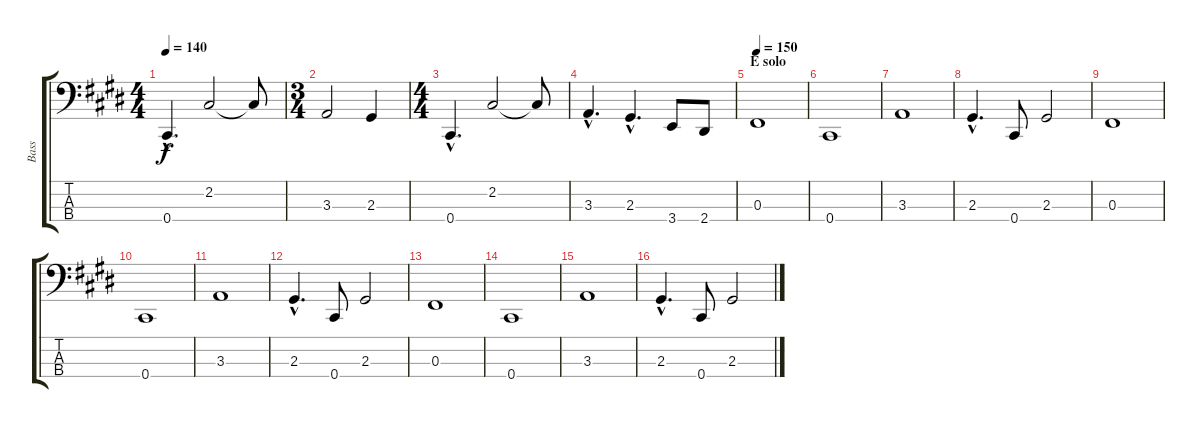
\track ("Bass" "Bass") {instrument electricbassfinger}
\staff {score tabs}
\tuning (E2 B1 Gb1 Db1) {hide}
\ts (4 4)
\tempo 140
\clef f4
\ks e
0.4{hac}.4{d dy f} 2.2.2 2.2{t}.8 |
\ts (3 4)
3.3.2 2.3.4 |
\ts (4 4)
0.4{hac}.4{d} 2.2.2 2.2{t}.8 |
3.3{hac}.4{d} 2.3{hac}.4{d} 3.4.8 2.4.8 |
\section ("" "E solo")
\tempo 150
0.3.1 |
0.4.1 |
3.3.1 |
2.3{hac}.4{d} 0.4.8 2.3.2 |
0.3.1 |
0.4.1 |
3.3.1 |
2.3{hac}.4{d} 0.4.8 2.3.2 |
0.3.1 |
0.4.1 |
3.3.1 |
2.3{hac}.4{d} 0.4.8 2.3.2
